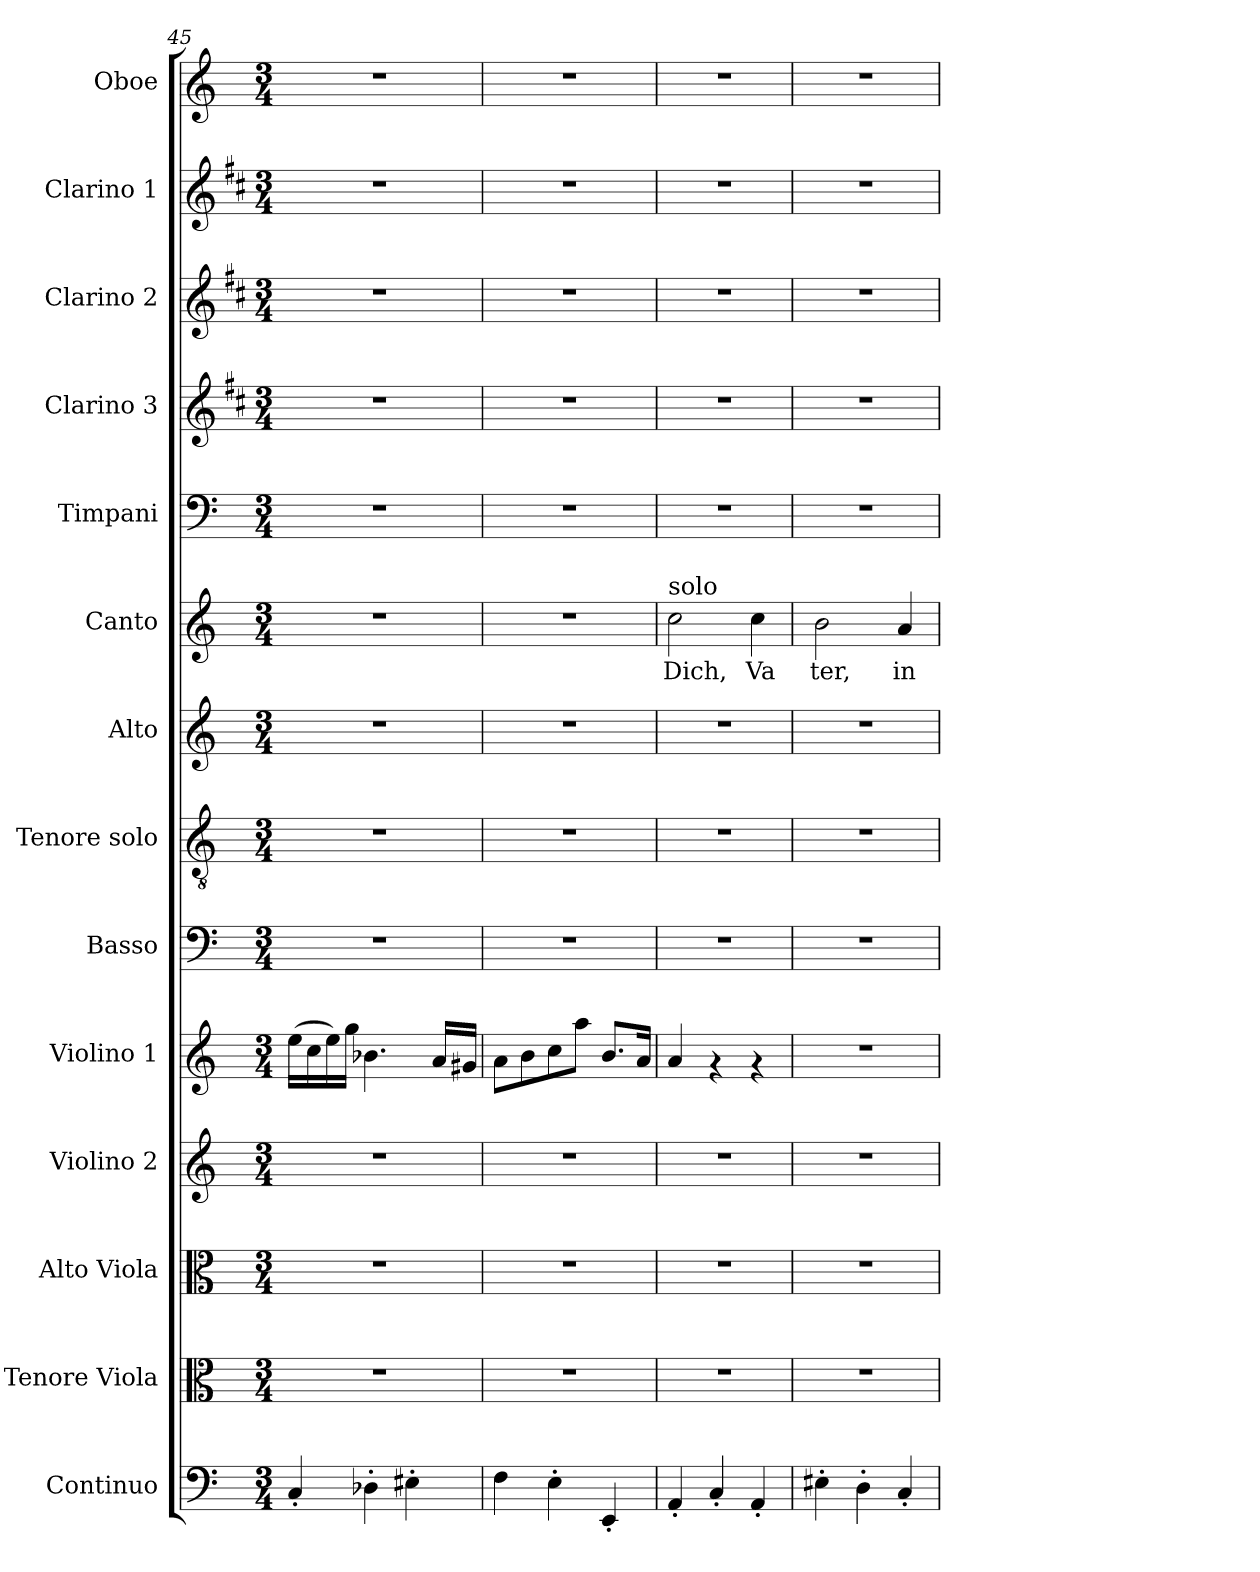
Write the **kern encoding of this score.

**kern	**kern	**kern	**kern	**kern	**kern	**kern	**kern	**kern	**text	**kern	**kern	**kern	**kern	**kern
*part14	*part13	*part12	*part11	*part10	*part9	*part8	*part7	*part6	*part6	*part5	*part4	*part3	*part2	*part1
*staff14	*staff13	*staff12	*staff11	*staff10	*staff9	*staff8	*staff7	*staff6	*staff6	*staff5	*staff4	*staff3	*staff2	*staff1
*I"Continuo	*I"Tenore Viola	*I"Alto Viola	*I"Violino 2	*I"Violino 1	*I"Basso	*I"Tenore solo	*I"Alto	*I"Canto	*	*I"Timpani	*I"Clarino 3	*I"Clarino 2	*I"Clarino 1	*I"Oboe
*I'Continuo	*I'Tenore Viola	*I'Alto Viola	*I'Violino 2	*I'Violino 1	*I'Basso	*I'Tenore	*I'Alto	*I'Canto	*	*I'Timpani	*I'Clarino 3	*I'Clarino 2	*I'Clarino 1	*I'Oboe
*clefF4	*clefC3	*clefC3	*clefG2	*clefG2	*clefF4	*clefGv2	*clefG2	*clefG2	*	*clefF4	*clefG2	*clefG2	*clefG2	*clefG2
*	*	*	*	*	*	*	*	*	*	*	*ITrd1c2	*ITrd1c2	*ITrd1c2	*
*k[]	*k[]	*k[]	*k[]	*k[]	*k[]	*k[]	*k[]	*k[]	*	*k[]	*k[]	*k[]	*k[]	*k[]
*C:	*C:	*C:	*C:	*C:	*C:	*C:	*C:	*C:	*	*C:	*C:	*C:	*C:	*C:
*M3/4	*M3/4	*M3/4	*M3/4	*M3/4	*M3/4	*M3/4	*M3/4	*M3/4	*	*M3/4	*M3/4	*M3/4	*M3/4	*M3/4
=45	=45	=45	=45	=45	=45	=45	=45	=45	=45	=45	=45	=45	=45	=45
4C'</	2.r	2.r	2.r	(>16ee\L	2.r	2.r	2.r	2.r	.	2.r	2.r	2.r	2.r	2.r
.	.	.	.	16cc\	.	.	.	.	.	.	.	.	.	.
.	.	.	.	16ee\)	.	.	.	.	.	.	.	.	.	.
.	.	.	.	16gg\J	.	.	.	.	.	.	.	.	.	.
4D-'>\	.	.	.	4.b-X\	.	.	.	.	.	.	.	.	.	.
4E#'>\	.	.	.	.	.	.	.	.	.	.	.	.	.	.
.	.	.	.	16a/L	.	.	.	.	.	.	.	.	.	.
.	.	.	.	16g#X/J	.	.	.	.	.	.	.	.	.	.
=46	=46	=46	=46	=46	=46	=46	=46	=46	=46	=46	=46	=46	=46	=46
4F\	2.r	2.r	2.r	8a\L	2.r	2.r	2.r	2.r	.	2.r	2.r	2.r	2.r	2.r
.	.	.	.	8b\	.	.	.	.	.	.	.	.	.	.
4E'>\	.	.	.	8cc\	.	.	.	.	.	.	.	.	.	.
.	.	.	.	8aa\J	.	.	.	.	.	.	.	.	.	.
4EE'</	.	.	.	8.b/L	.	.	.	.	.	.	.	.	.	.
.	.	.	.	16a/J	.	.	.	.	.	.	.	.	.	.
=47	=47	=47	=47	=47	=47	=47	=47	=47	=47	=47	=47	=47	=47	=47
!	!	!	!	!	!	!	!	!LO:TX:a:t=solo	!	!	!	!	!	!
!	!	!	!	!	!	!	!	!	!LO:LY:b:cj	!	!	!	!	!
4AA'</	2.r	2.r	2.r	4a/	2.r	2.r	2.r	2cc\	Dich,	2.r	2.r	2.r	2.r	2.r
4C'</	.	.	.	4rf	.	.	.	.	.	.	.	.	.	.
!	!	!	!	!	!	!	!	!	!LO:LY:b:cj	!	!	!	!	!
4AA'</	.	.	.	4rf	.	.	.	4cc\	Va	.	.	.	.	.
=48	=48	=48	=48	=48	=48	=48	=48	=48	=48	=48	=48	=48	=48	=48
!	!	!	!	!	!	!	!	!	!LO:LY:b:cj	!	!	!	!	!
4E#'>\	2.r	2.r	2.r	2.r	2.r	2.r	2.r	2b\	ter,	2.r	2.r	2.r	2.r	2.r
4D'>\	.	.	.	.	.	.	.	.	.	.	.	.	.	.
!	!	!	!	!	!	!	!	!	!LO:LY:b:cj	!	!	!	!	!
4C'</	.	.	.	.	.	.	.	4a/	in	.	.	.	.	.
=	=	=	=	=	=	=	=	=	=	=	=	=	=	=
*-	*-	*-	*-	*-	*-	*-	*-	*-	*-	*-	*-	*-	*-	*-
